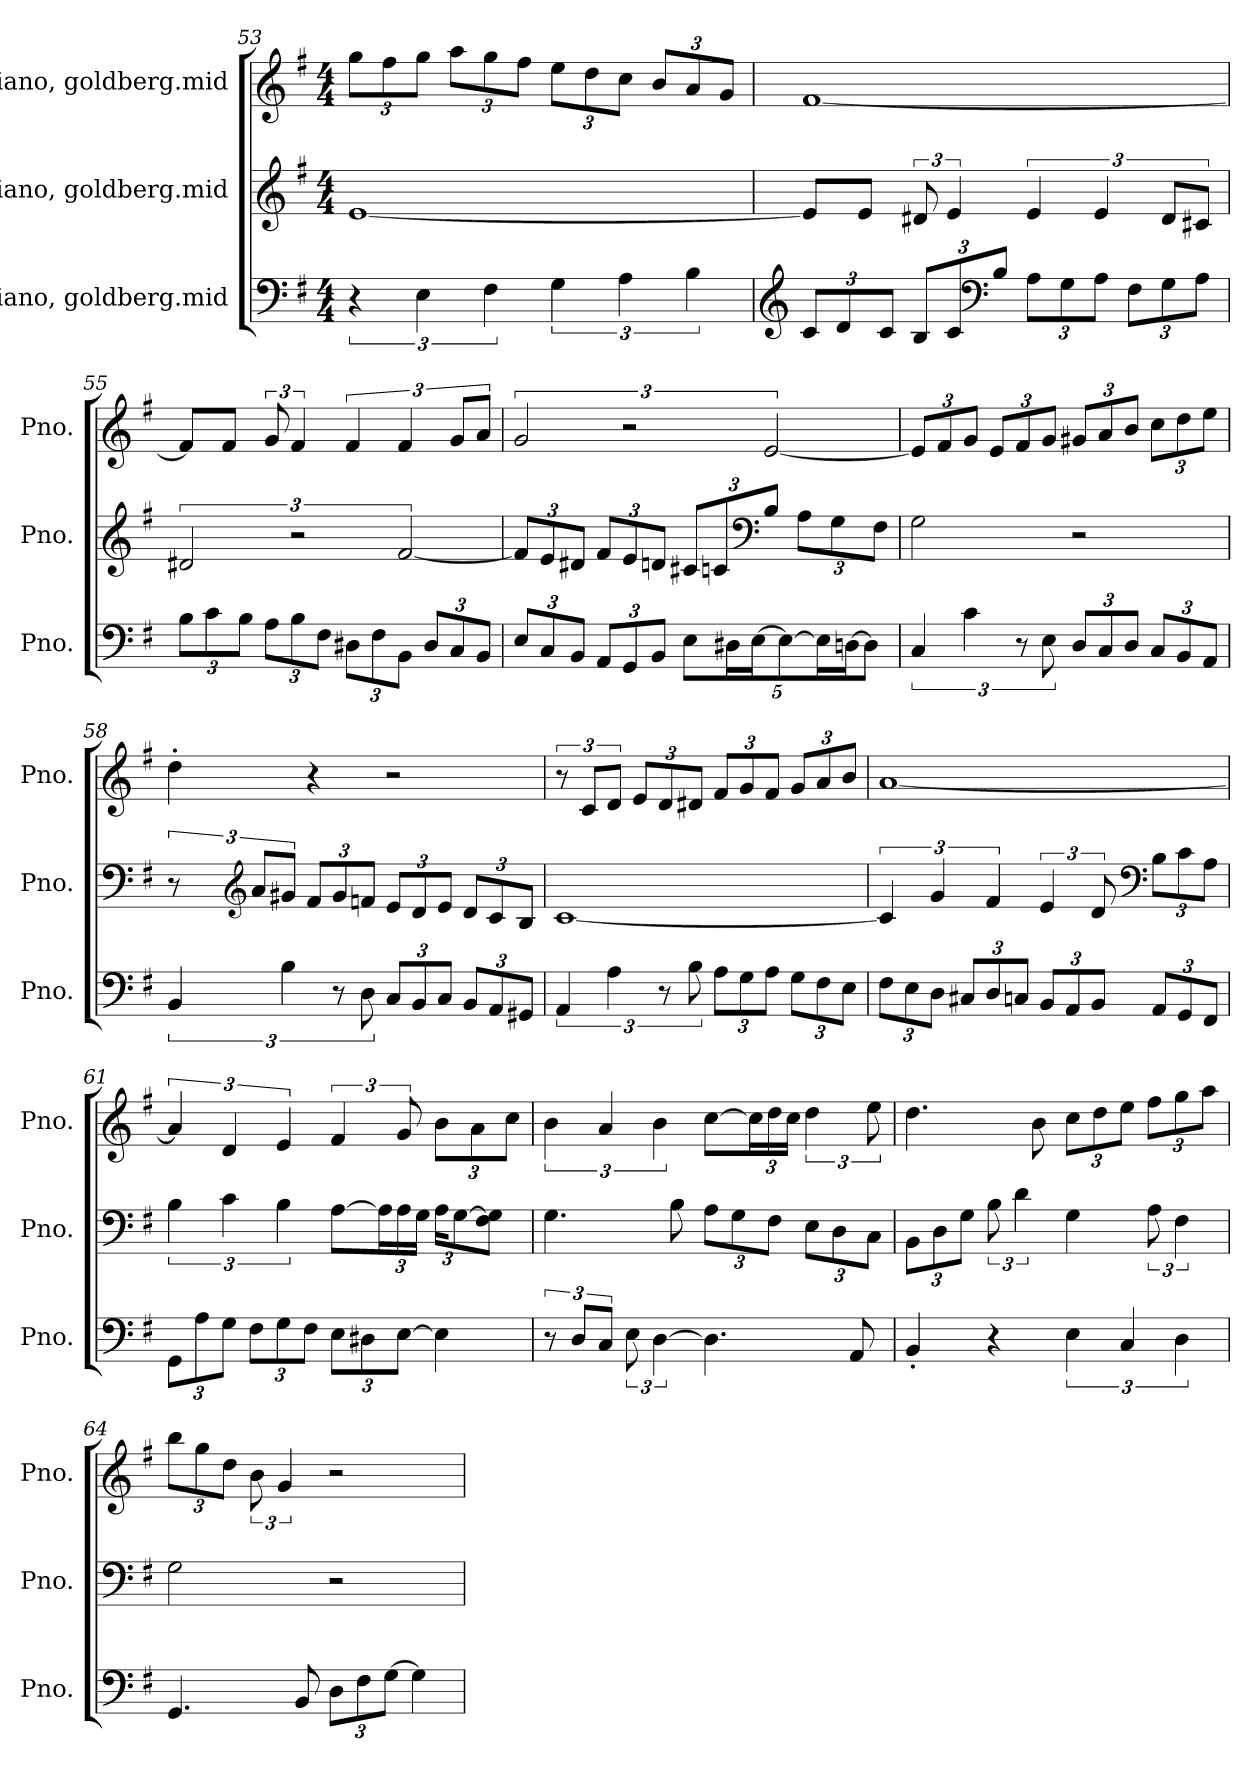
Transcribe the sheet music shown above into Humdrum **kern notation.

**kern	**kern	**kern
*part3	*part2	*part1
*staff3	*staff2	*staff1
*I"Piano, goldberg.mid	*I"Piano, goldberg.mid	*I"Piano, goldberg.mid
*I'Pno.	*I'Pno.	*I'Pno.
*clefF4	*clefG2	*clefG2
*k[f#]	*k[f#]	*k[f#]
*M4/4	*M4/4	*M4/4
*	*	*Xbrackettup
=53	=53	=53
6r	[1e	12gg\L
.	.	12ff#\
6E\	.	12gg\J
.	.	12aa\L
6F#\	.	12gg\
.	.	12ff#\J
6G\	.	12ee\L
.	.	12dd\
6A\	.	12cc\J
.	.	12b/L
6B\	.	12a/
.	.	12g/J
!!LO:LB:g=z
=54	=54	=54
*clefG2	*	*
*Xbrackettup	*	*
12c/L	8e/L]	[1f#
12d/	.	.
.	8e/J	.
12c/J	.	.
12B/L	12d#X/	.
12c/	6e/	.
*clefF4	*	*
12B/J	.	.
12A\L	6e/	.
12G\	.	.
12A\J	6e/	.
12F#\L	.	.
12G\	12d#/L	.
12A\J	12c#X/J	.
=55	=55	=55
12B\L	3d#X/	8f#/L]
12c\	.	.
.	.	8f#/J
12B\J	.	.
*	*	*brackettup
12A\L	.	12g/
12B\	3r	6f#/
12F#\J	.	.
12D#X\L	.	6f#/
12F#\	.	.
12BB\J	[3f#/	6f#/
12D#/L	.	.
12C/	.	12g/L
12BB/J	.	12a/J
!!LO:PB:g=z
=56	=56	=56
*	*Xbrackettup	*
12E/L	12f#/L]	3g/
12C/	12e/	.
12BB/J	12d#X/J	.
12AA/L	12f#/L	.
12GG/	12e/	3r
12BB/J	12dn/J	.
10E\L	12c#X/L	.
.	12cn/	.
20D#X\L	.	.
[20E\J	.	.
*	*clefF4	*
.	12B/J	[3e/
10E\_	.	.
.	12A\L	.
20E\L]	.	.
.	12G\	.
[20Dn\J	.	.
10D\J]	.	.
.	12F#\J	.
=57	=57	=57
*brackettup	*	*Xbrackettup
6C/	2G\	12e/L]
.	.	12f#/
6c\	.	12g/J
.	.	12e/L
12r	.	12f#/
12E\	.	12g/J
*Xbrackettup	*	*
12D/L	2r	12g#X/L
12C/	.	12a/
12D/J	.	12b/J
12C/L	.	12cc\L
12BB/	.	12dd\
12AA/J	.	12ee\J
!!LO:LB:g=z
=58	=58	=58
*brackettup	*brackettup	*
6BB/	12r	4dd'\
*	*clefG2	*
.	12a/L	.
6B\	12g#X/J	.
*	*Xbrackettup	*
.	12f#/L	4r
12r	12g#/	.
12D\	12fn/J	.
*Xbrackettup	*	*
12C/L	12e/L	2r
12BB/	12d/	.
12C/J	12e/J	.
12BB/L	12d/L	.
12AA/	12c/	.
12GG#X/J	12B/J	.
=59	=59	=59
*brackettup	*	*brackettup
6AA/	[1c	12r
.	.	12c/L
6A\	.	12d/J
*	*	*Xbrackettup
.	.	12e/L
12r	.	12d/
12B\	.	12d#X/J
*Xbrackettup	*	*
12A\L	.	12f#/L
12G\	.	12g/
12A\J	.	12f#/J
12G\L	.	12g/L
12F#\	.	12a/
12E\J	.	12b/J
=60	=60	=60
*	*brackettup	*
12F#\L	6c/]	[1a
12E\	.	.
12D\J	6g/	.
12C#X/L	.	.
12D/	6f#/	.
12Cn/J	.	.
12BB/L	6e/	.
12AA/	.	.
12BB/J	12d/	.
*	*clefF4	*
*	*Xbrackettup	*
12AA/L	12B\L	.
12GG/	12c\	.
12FF#/J	12A\J	.
!!LO:LB:g=z
=61	=61	=61
*	*brackettup	*brackettup
12GG\L	6B\	6a/]
12A\	.	.
12G\J	6c\	6d/
12F#\L	.	.
12G\	6B\	6e/
12F#\J	.	.
12E\L	[8A\L	6f#/
12D#X\	.	.
*	*Xbrackettup	*
.	24A\L]	.
[12E\J	24A\	12g/
.	24G\JJ	.
*	*	*Xbrackettup
4E\]	24A\KL	12b\L
.	[12G\	.
.	.	12a\
.	8F#\ 8G\]J	.
.	.	12cc\J
=62	=62	=62
*brackettup	*	*brackettup
12r	4.G\	6b\
12D/L	.	.
12C/J	.	6a/
12E\	.	.
[6D\	.	6b\
.	8B\	.
4.D\]	12A\L	[8cc\L
.	12G\	.
*	*	*Xbrackettup
.	.	24cc\L]
.	12F#\J	24dd\
.	.	24cc\JJ
*	*	*brackettup
.	12E\L	6dd\
.	12D\	.
8AA/	.	.
.	12C\J	12ee\
=63	=63	=63
4BB'/	12BB\L	4.dd\
.	12D\	.
.	12G\J	.
*	*brackettup	*
4r	12B\	.
.	6d\	.
.	.	8b\
*	*	*Xbrackettup
6E\	4G\	12cc\L
.	.	12dd\
6C/	.	12ee\J
.	12A\	12ff#\L
6D\	6F#\	12gg\
.	.	12aa\J
!!LO:LB:g=z
=64	=64	=64
4.GG/	2G\	12bb\L
.	.	12gg\
.	.	12dd\J
*	*	*brackettup
.	.	12b\
.	.	6g/
8BB/	.	.
*Xbrackettup	*	*
12D\L	2r	2r
12F#\	.	.
[12G\J	.	.
4G\]	.	.
=	=	=
*-	*-	*-
